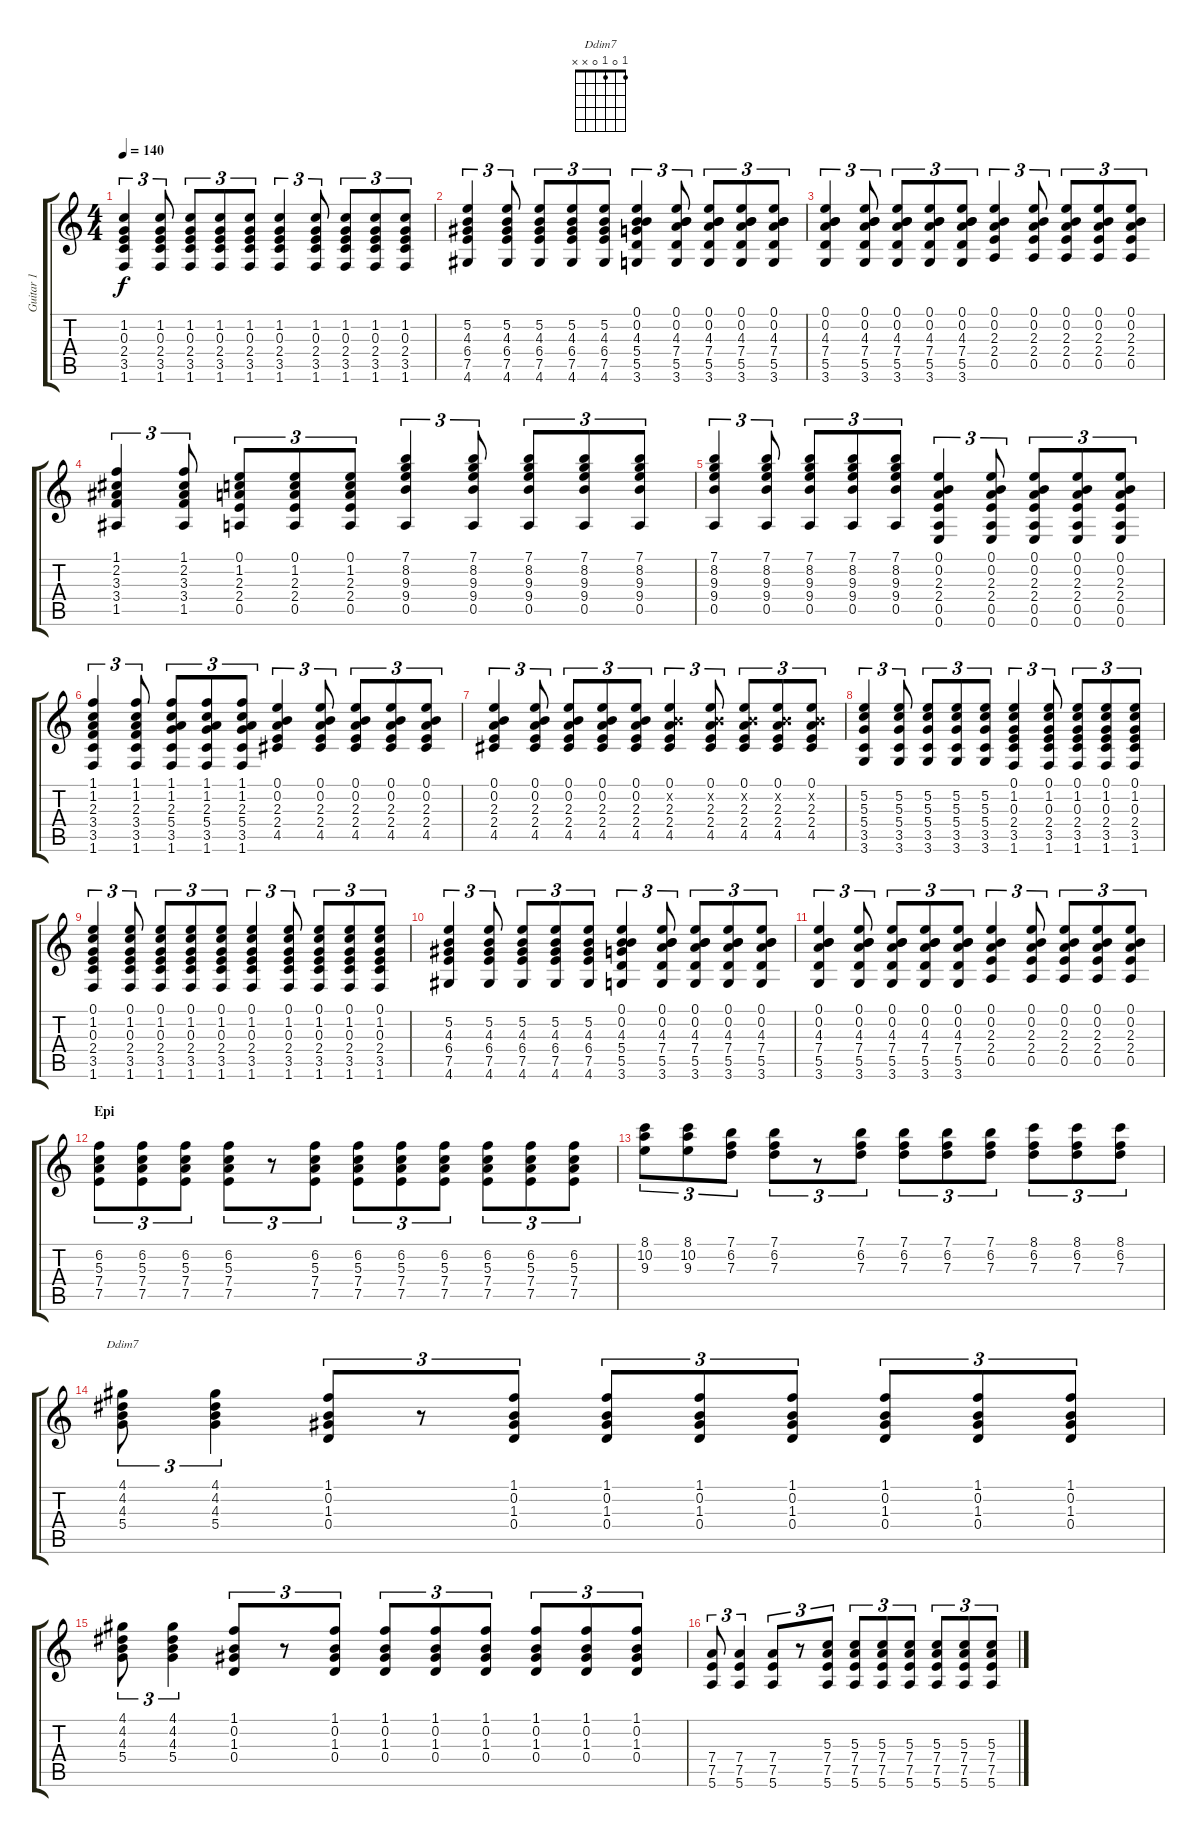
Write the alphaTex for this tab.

\track ("Guitar 1" "Guitar 1") {instrument distortionguitar}
\staff {score tabs}
\tuning (E4 B3 G3 D3 A2 E2) {hide}
\chord ("Ddim7" 1 0 1 0 x x)
\ts (4 4)
\tempo 140
\clef g2
\ks c
(1.2 0.3 2.4 3.5 1.6).4{tu (3 2) dy f} (1.2 0.3 2.4 3.5 1.6).8{tu (3 2)} (1.2 0.3 2.4 3.5 1.6).8{tu (3 2)} (1.2 0.3 2.4 3.5 1.6).8{tu (3 2)} (1.2 0.3 2.4 3.5 1.6).8{tu (3 2)} (1.2 0.3 2.4 3.5 1.6).4{tu (3 2)} (1.2 0.3 2.4 3.5 1.6).8{tu (3 2)} (1.2 0.3 2.4 3.5 1.6).8{tu (3 2)} (1.2 0.3 2.4 3.5 1.6).8{tu (3 2)} (1.2 0.3 2.4 3.5 1.6).8{tu (3 2)} |
(5.2 4.3 6.4 7.5 4.6).4{tu (3 2)} (5.2 4.3 6.4 7.5 4.6).8{tu (3 2)} (5.2 4.3 6.4 7.5 4.6).8{tu (3 2)} (5.2 4.3 6.4 7.5 4.6).8{tu (3 2)} (5.2 4.3 6.4 7.5 4.6).8{tu (3 2)} (0.1 0.2 4.3 5.4 5.5 3.6).4{tu (3 2)} (0.1 0.2 4.3 7.4 5.5 3.6).8{tu (3 2)} (0.1 0.2 4.3 7.4 5.5 3.6).8{tu (3 2)} (0.1 0.2 4.3 7.4 5.5 3.6).8{tu (3 2)} (0.1 0.2 4.3 7.4 5.5 3.6).8{tu (3 2)} |
(0.1 0.2 4.3 7.4 5.5 3.6).4{tu (3 2)} (0.1 0.2 4.3 7.4 5.5 3.6).8{tu (3 2)} (0.1 0.2 4.3 7.4 5.5 3.6).8{tu (3 2)} (0.1 0.2 4.3 7.4 5.5 3.6).8{tu (3 2)} (0.1 0.2 4.3 7.4 5.5 3.6).8{tu (3 2)} (0.1 0.2 2.3 2.4 0.5).4{tu (3 2)} (0.1 0.2 2.3 2.4 0.5).8{tu (3 2)} (0.1 0.2 2.3 2.4 0.5).8{tu (3 2)} (0.1 0.2 2.3 2.4 0.5).8{tu (3 2)} (0.1 0.2 2.3 2.4 0.5).8{tu (3 2)} |
(1.1 2.2 3.3 3.4 1.5).4{tu (3 2)} (1.1 2.2 3.3 3.4 1.5).8{tu (3 2)} (0.1 1.2 2.3 2.4 0.5).8{tu (3 2)} (0.1 1.2 2.3 2.4 0.5).8{tu (3 2)} (0.1 1.2 2.3 2.4 0.5).8{tu (3 2)} (7.1 8.2 9.3 9.4 0.5).4{tu (3 2)} (7.1 8.2 9.3 9.4 0.5).8{tu (3 2)} (7.1 8.2 9.3 9.4 0.5).8{tu (3 2)} (7.1 8.2 9.3 9.4 0.5).8{tu (3 2)} (7.1 8.2 9.3 9.4 0.5).8{tu (3 2)} |
(7.1 8.2 9.3 9.4 0.5).4{tu (3 2)} (7.1 8.2 9.3 9.4 0.5).8{tu (3 2)} (7.1 8.2 9.3 9.4 0.5).8{tu (3 2)} (7.1 8.2 9.3 9.4 0.5).8{tu (3 2)} (7.1 8.2 9.3 9.4 0.5).8{tu (3 2)} (0.1 0.2 2.3 2.4 0.5 0.6).4{tu (3 2)} (0.1 0.2 2.3 2.4 0.5 0.6).8{tu (3 2)} (0.1 0.2 2.3 2.4 0.5 0.6).8{tu (3 2)} (0.1 0.2 2.3 2.4 0.5 0.6).8{tu (3 2)} (0.1 0.2 2.3 2.4 0.5 0.6).8{tu (3 2)} |
(1.1 1.2 2.3 3.4 3.5 1.6).4{tu (3 2)} (1.1 1.2 2.3 3.4 3.5 1.6).8{tu (3 2)} (1.1 1.2 2.3 5.4 3.5 1.6).8{tu (3 2)} (1.1 1.2 2.3 5.4 3.5 1.6).8{tu (3 2)} (1.1 1.2 2.3 5.4 3.5 1.6).8{tu (3 2)} (0.1 0.2 2.3 2.4 4.5).4{tu (3 2)} (0.1 0.2 2.3 2.4 4.5).8{tu (3 2)} (0.1 0.2 2.3 2.4 4.5).8{tu (3 2)} (0.1 0.2 2.3 2.4 4.5).8{tu (3 2)} (0.1 0.2 2.3 2.4 4.5).8{tu (3 2)} |
(0.1 0.2 2.3 2.4 4.5).4{tu (3 2)} (0.1 0.2 2.3 2.4 4.5).8{tu (3 2)} (0.1 0.2 2.3 2.4 4.5).8{tu (3 2)} (0.1 0.2 2.3 2.4 4.5).8{tu (3 2)} (0.1 0.2 2.3 2.4 4.5).8{tu (3 2)} (0.1 0.2{x} 2.3 2.4 4.5).4{tu (3 2)} (0.1 0.2{x} 2.3 2.4 4.5).8{tu (3 2)} (0.1 0.2{x} 2.3 2.4 4.5).8{tu (3 2)} (0.1 0.2{x} 2.3 2.4 4.5).8{tu (3 2)} (0.1 0.2{x} 2.3 2.4 4.5).8{tu (3 2)} |
(5.2 5.3 5.4 3.5 3.6).4{tu (3 2)} (5.2 5.3 5.4 3.5 3.6).8{tu (3 2)} (5.2 5.3 5.4 3.5 3.6).8{tu (3 2)} (5.2 5.3 5.4 3.5 3.6).8{tu (3 2)} (5.2 5.3 5.4 3.5 3.6).8{tu (3 2)} (0.1 1.2 0.3 2.4 3.5 1.6).4{tu (3 2)} (0.1 1.2 0.3 2.4 3.5 1.6).8{tu (3 2)} (0.1 1.2 0.3 2.4 3.5 1.6).8{tu (3 2)} (0.1 1.2 0.3 2.4 3.5 1.6).8{tu (3 2)} (0.1 1.2 0.3 2.4 3.5 1.6).8{tu (3 2)} |
(0.1 1.2 0.3 2.4 3.5 1.6).4{tu (3 2)} (0.1 1.2 0.3 2.4 3.5 1.6).8{tu (3 2)} (0.1 1.2 0.3 2.4 3.5 1.6).8{tu (3 2)} (0.1 1.2 0.3 2.4 3.5 1.6).8{tu (3 2)} (0.1 1.2 0.3 2.4 3.5 1.6).8{tu (3 2)} (0.1 1.2 0.3 2.4 3.5 1.6).4{tu (3 2)} (0.1 1.2 0.3 2.4 3.5 1.6).8{tu (3 2)} (0.1 1.2 0.3 2.4 3.5 1.6).8{tu (3 2)} (0.1 1.2 0.3 2.4 3.5 1.6).8{tu (3 2)} (0.1 1.2 0.3 2.4 3.5 1.6).8{tu (3 2)} |
(5.2 4.3 6.4 7.5 4.6).4{tu (3 2)} (5.2 4.3 6.4 7.5 4.6).8{tu (3 2)} (5.2 4.3 6.4 7.5 4.6).8{tu (3 2)} (5.2 4.3 6.4 7.5 4.6).8{tu (3 2)} (5.2 4.3 6.4 7.5 4.6).8{tu (3 2)} (0.1 0.2 4.3 5.4 5.5 3.6).4{tu (3 2)} (0.1 0.2 4.3 7.4 5.5 3.6).8{tu (3 2)} (0.1 0.2 4.3 7.4 5.5 3.6).8{tu (3 2)} (0.1 0.2 4.3 7.4 5.5 3.6).8{tu (3 2)} (0.1 0.2 4.3 7.4 5.5 3.6).8{tu (3 2)} |
(0.1 0.2 4.3 7.4 5.5 3.6).4{tu (3 2)} (0.1 0.2 4.3 7.4 5.5 3.6).8{tu (3 2)} (0.1 0.2 4.3 7.4 5.5 3.6).8{tu (3 2)} (0.1 0.2 4.3 7.4 5.5 3.6).8{tu (3 2)} (0.1 0.2 4.3 7.4 5.5 3.6).8{tu (3 2)} (0.1 0.2 2.3 2.4 0.5).4{tu (3 2)} (0.1 0.2 2.3 2.4 0.5).8{tu (3 2)} (0.1 0.2 2.3 2.4 0.5).8{tu (3 2)} (0.1 0.2 2.3 2.4 0.5).8{tu (3 2)} (0.1 0.2 2.3 2.4 0.5).8{tu (3 2)} |
\section ("" "Epi")
(6.2 5.3 7.4 7.5).8{tu (3 2)} (6.2 5.3 7.4 7.5).8{tu (3 2)} (6.2 5.3 7.4 7.5).8{tu (3 2)} (6.2 5.3 7.4 7.5).8{tu (3 2)} r.8{tu (3 2)} (6.2 5.3 7.4 7.5).8{tu (3 2)} (6.2 5.3 7.4 7.5).8{tu (3 2)} (6.2 5.3 7.4 7.5).8{tu (3 2)} (6.2 5.3 7.4 7.5).8{tu (3 2)} (6.2 5.3 7.4 7.5).8{tu (3 2)} (6.2 5.3 7.4 7.5).8{tu (3 2)} (6.2 5.3 7.4 7.5).8{tu (3 2)} |
(8.1 10.2 9.3).8{tu (3 2)} (8.1 10.2 9.3).8{tu (3 2)} (7.1 6.2 7.3).8{tu (3 2)} (7.1 6.2 7.3).8{tu (3 2)} r.8{tu (3 2)} (7.1 6.2 7.3).8{tu (3 2)} (7.1 6.2 7.3).8{tu (3 2)} (7.1 6.2 7.3).8{tu (3 2)} (7.1 6.2 7.3).8{tu (3 2)} (8.1 6.2 7.3).8{tu (3 2)} (8.1 6.2 7.3).8{tu (3 2)} (8.1 6.2 7.3).8{tu (3 2)} |
(4.1 4.2 4.3 5.4).8{tu (3 2) ch "Ddim7"} (4.1 4.2 4.3 5.4).4{tu (3 2)} (1.1 0.2 1.3 0.4).8{tu (3 2)} r.8{tu (3 2)} (1.1 0.2 1.3 0.4).8{tu (3 2)} (1.1 0.2 1.3 0.4).8{tu (3 2)} (1.1 0.2 1.3 0.4).8{tu (3 2)} (1.1 0.2 1.3 0.4).8{tu (3 2)} (1.1 0.2 1.3 0.4).8{tu (3 2)} (1.1 0.2 1.3 0.4).8{tu (3 2)} (1.1 0.2 1.3 0.4).8{tu (3 2)} |
(4.1 4.2 4.3 5.4).8{tu (3 2)} (4.1 4.2 4.3 5.4).4{tu (3 2)} (1.1 0.2 1.3 0.4).8{tu (3 2)} r.8{tu (3 2)} (1.1 0.2 1.3 0.4).8{tu (3 2)} (1.1 0.2 1.3 0.4).8{tu (3 2)} (1.1 0.2 1.3 0.4).8{tu (3 2)} (1.1 0.2 1.3 0.4).8{tu (3 2)} (1.1 0.2 1.3 0.4).8{tu (3 2)} (1.1 0.2 1.3 0.4).8{tu (3 2)} (1.1 0.2 1.3 0.4).8{tu (3 2)} |
(7.4 7.5 5.6).8{tu (3 2)} (7.4 7.5 5.6).4{tu (3 2)} (7.4 7.5 5.6).8{tu (3 2)} r.8{tu (3 2)} (5.3 7.4 7.5 5.6).8{tu (3 2)} (5.3 7.4 7.5 5.6).8{tu (3 2)} (5.3 7.4 7.5 5.6).8{tu (3 2)} (5.3 7.4 7.5 5.6).8{tu (3 2)} (5.3 7.4 7.5 5.6).8{tu (3 2)} (5.3 7.4 7.5 5.6).8{tu (3 2)} (5.3 7.4 7.5 5.6).8{tu (3 2)}
